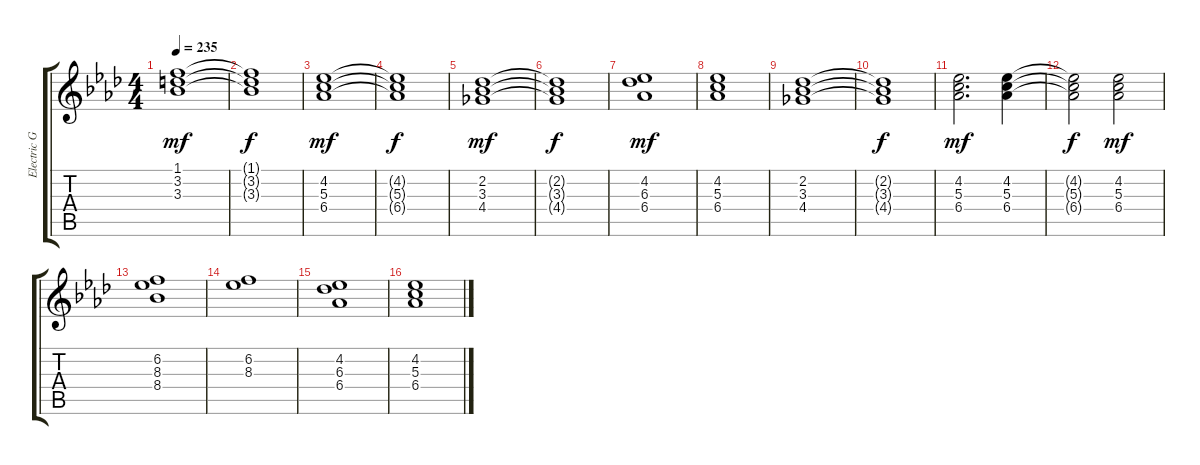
\track ("Electric Guitar" "Electric G") {instrument distortionguitar}
\staff {score tabs}
\tuning (E4 B3 G3 D3 A2 E2) {hide}
\ts (4 4)
\tempo 235
\clef g2
\ks ab
(1.1 3.2 3.3).1{dy mf} |
(1.1{t} 3.2{t} 3.3{t}).1{dy f} |
(4.2 5.3 6.4).1{dy mf} |
(4.2{t} 5.3{t} 6.4{t}).1{dy f} |
(2.2 3.3 4.4).1{dy mf} |
(2.2{t} 3.3{t} 4.4{t}).1{dy f} |
(4.2 6.3 6.4).1{dy mf} |
(4.2 5.3 6.4).1 |
(2.2 3.3 4.4).1 |
(2.2{t} 3.3{t} 4.4{t}).1{dy f} |
(4.2 5.3 6.4).2{d dy mf} (4.2 5.3 6.4).4 |
(4.2{t} 5.3{t} 6.4{t}).2{dy f} (4.2 5.3 6.4).2{dy mf} |
(6.2 8.3 8.4).1 |
(6.2 8.3).1 |
(4.2 6.3 6.4).1 |
(4.2 5.3 6.4).1
